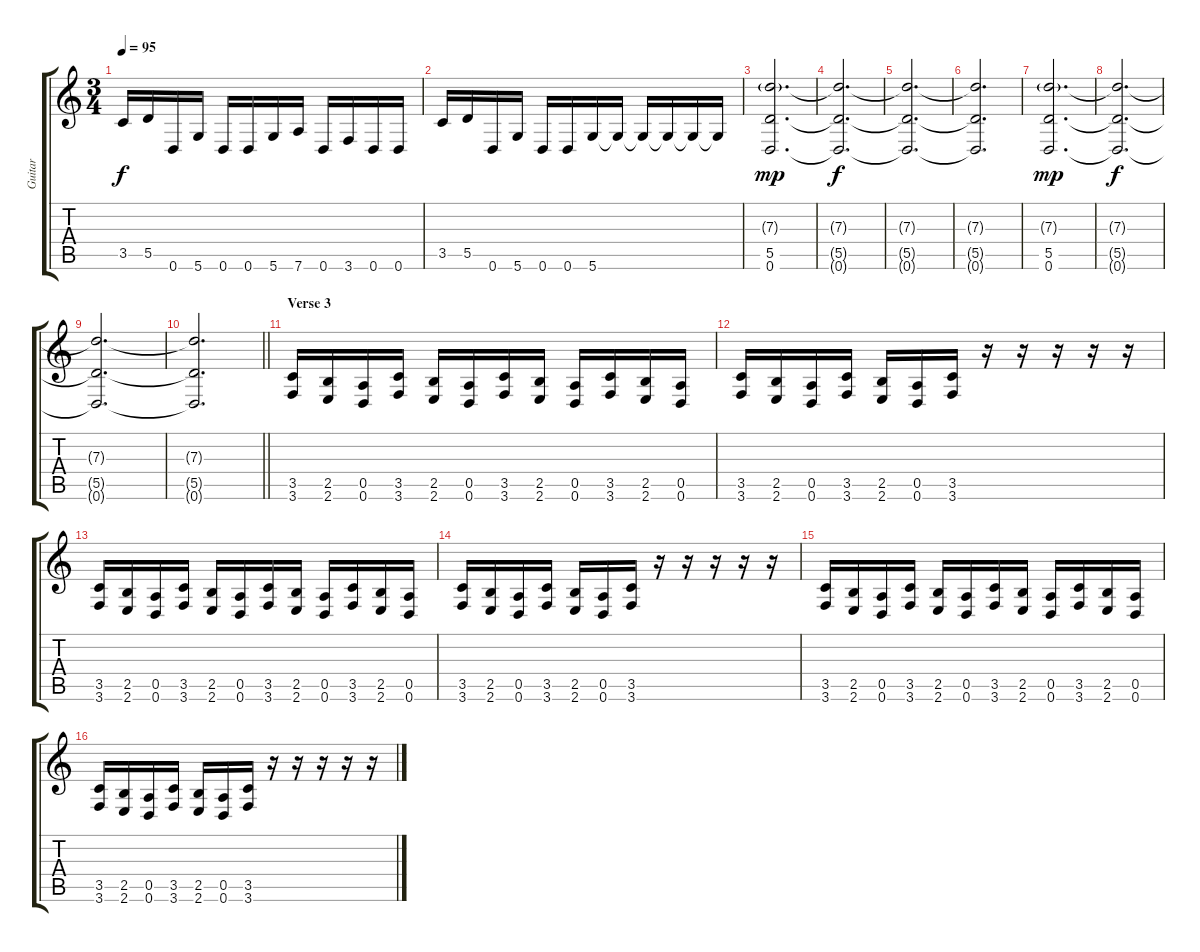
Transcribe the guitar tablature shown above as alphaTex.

\track ("Guitar" "Guitar") {instrument distortionguitar}
\staff {score tabs}
\tuning (E4 B3 G3 D3 A2 D2) {hide}
\ts (3 4)
\tempo 95
\clef g2
\ks c
3.5.16{dy f} 5.5.16 0.6.16 5.6.16 0.6.16 0.6.16 5.6.16 7.6.16 0.6.16 3.6.16 0.6.16 0.6.16 |
3.5.16 5.5.16 0.6.16 5.6.16 0.6.16 0.6.16 5.6.16 5.6{t}.16 5.6{t}.16 5.6{t}.16 5.6{t}.16 5.6{t}.16 |
(7.3{g} 5.5 0.6).2{d dy mp} |
(7.3{t} 5.5{t} 0.6{t}).2{d dy f} |
(7.3{t} 5.5{t} 0.6{t}).2{d} |
(7.3{t} 5.5{t} 0.6{t}).2{d} |
(7.3{g} 5.5 0.6).2{d dy mp} |
(7.3{t} 5.5{t} 0.6{t}).2{d dy f} |
(7.3{t} 5.5{t} 0.6{t}).2{d} |
\barLineRight lightlight
(7.3{t} 5.5{t} 0.6{t}).2{d} |
\section ("" "Verse 3")
(3.5 3.6).16 (2.5 2.6).16 (0.5 0.6).16 (3.5 3.6).16 (2.5 2.6).16 (0.5 0.6).16 (3.5 3.6).16 (2.5 2.6).16 (0.5 0.6).16 (3.5 3.6).16 (2.5 2.6).16 (0.5 0.6).16 |
(3.5 3.6).16 (2.5 2.6).16 (0.5 0.6).16 (3.5 3.6).16 (2.5 2.6).16 (0.5 0.6).16 (3.5 3.6).16 r.16 r.16 r.16 r.16 r.16 |
(3.5 3.6).16 (2.5 2.6).16 (0.5 0.6).16 (3.5 3.6).16 (2.5 2.6).16 (0.5 0.6).16 (3.5 3.6).16 (2.5 2.6).16 (0.5 0.6).16 (3.5 3.6).16 (2.5 2.6).16 (0.5 0.6).16 |
(3.5 3.6).16 (2.5 2.6).16 (0.5 0.6).16 (3.5 3.6).16 (2.5 2.6).16 (0.5 0.6).16 (3.5 3.6).16 r.16 r.16 r.16 r.16 r.16 |
(3.5 3.6).16 (2.5 2.6).16 (0.5 0.6).16 (3.5 3.6).16 (2.5 2.6).16 (0.5 0.6).16 (3.5 3.6).16 (2.5 2.6).16 (0.5 0.6).16 (3.5 3.6).16 (2.5 2.6).16 (0.5 0.6).16 |
(3.5 3.6).16 (2.5 2.6).16 (0.5 0.6).16 (3.5 3.6).16 (2.5 2.6).16 (0.5 0.6).16 (3.5 3.6).16 r.16 r.16 r.16 r.16 r.16
